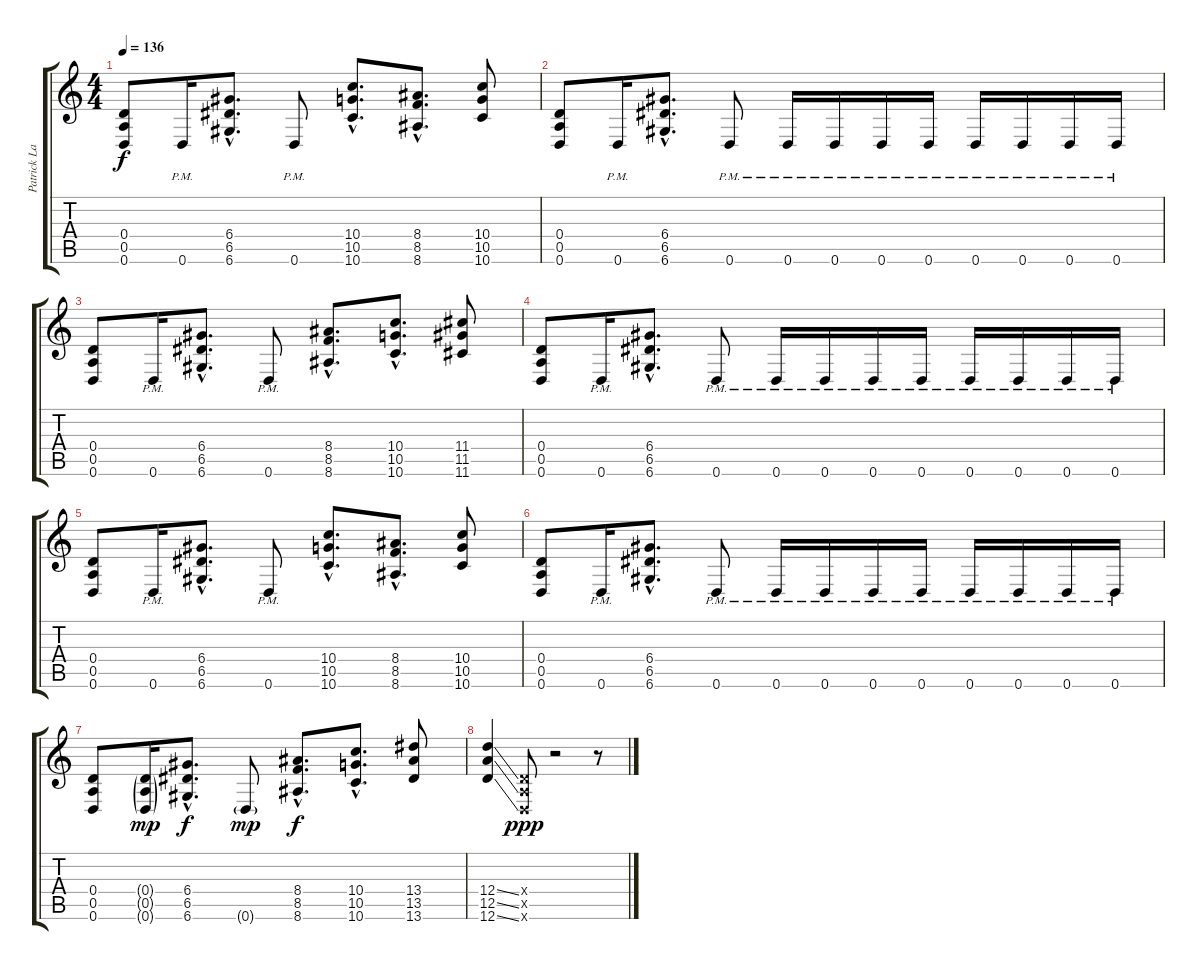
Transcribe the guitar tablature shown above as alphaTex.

\track ("Patrick Lachman" "Patrick La") {instrument distortionguitar}
\staff {score tabs}
\tuning (E4 B3 G3 D3 A2 D2) {hide}
\ts (4 4)
\tempo 136
\clef g2
\ks c
(0.4 0.5 0.6).8{dy f} 0.6{pm}.16 (6.4{hac} 6.5{hac} 6.6{hac}).8{d} 0.6{pm}.8 (10.4{hac} 10.5{hac} 10.6{hac}).8{d} (8.4{hac} 8.5{hac} 8.6{hac}).8{d} (10.4 10.5 10.6).8 |
(0.4 0.5 0.6).8 0.6{pm}.16 (6.4{hac} 6.5{hac} 6.6{hac}).8{d} 0.6{pm}.8 0.6{pm}.16 0.6{pm}.16 0.6{pm}.16 0.6{pm}.16 0.6{pm}.16 0.6{pm}.16 0.6{pm}.16 0.6{pm}.16 |
(0.4 0.5 0.6).8 0.6{pm}.16 (6.4{hac} 6.5{hac} 6.6{hac}).8{d} 0.6{pm}.8 (8.4{hac} 8.5{hac} 8.6{hac}).8{d} (10.4{hac} 10.5{hac} 10.6{hac}).8{d} (11.4 11.5 11.6).8 |
(0.4 0.5 0.6).8 0.6{pm}.16 (6.4{hac} 6.5{hac} 6.6{hac}).8{d} 0.6{pm}.8 0.6{pm}.16 0.6{pm}.16 0.6{pm}.16 0.6{pm}.16 0.6{pm}.16 0.6{pm}.16 0.6{pm}.16 0.6{pm}.16 |
(0.4 0.5 0.6).8 0.6{pm}.16 (6.4{hac} 6.5{hac} 6.6{hac}).8{d} 0.6{pm}.8 (10.4{hac} 10.5{hac} 10.6{hac}).8{d} (8.4{hac} 8.5{hac} 8.6{hac}).8{d} (10.4 10.5 10.6).8 |
(0.4 0.5 0.6).8 0.6{pm}.16 (6.4{hac} 6.5{hac} 6.6{hac}).8{d} 0.6{pm}.8 0.6{pm}.16 0.6{pm}.16 0.6{pm}.16 0.6{pm}.16 0.6{pm}.16 0.6{pm}.16 0.6{pm}.16 0.6{pm}.16 |
(0.4 0.5 0.6).8 (0.4{g} 0.5{g} 0.6{g}).16{dy mp} (6.4{hac} 6.5{hac} 6.6{hac}).8{d dy f} 0.6{g}.8{dy mp} (8.4{hac} 8.5{hac} 8.6{hac}).8{d dy f} (10.4{hac} 10.5{hac} 10.6{hac}).8{d} (13.4 13.5 13.6).8 |
(12.4{ss} 12.5{ss} 12.6{ss}).4 (0.4{x} 0.5{x} 0.6{x}).8{dy ppp} r.2 r.8
